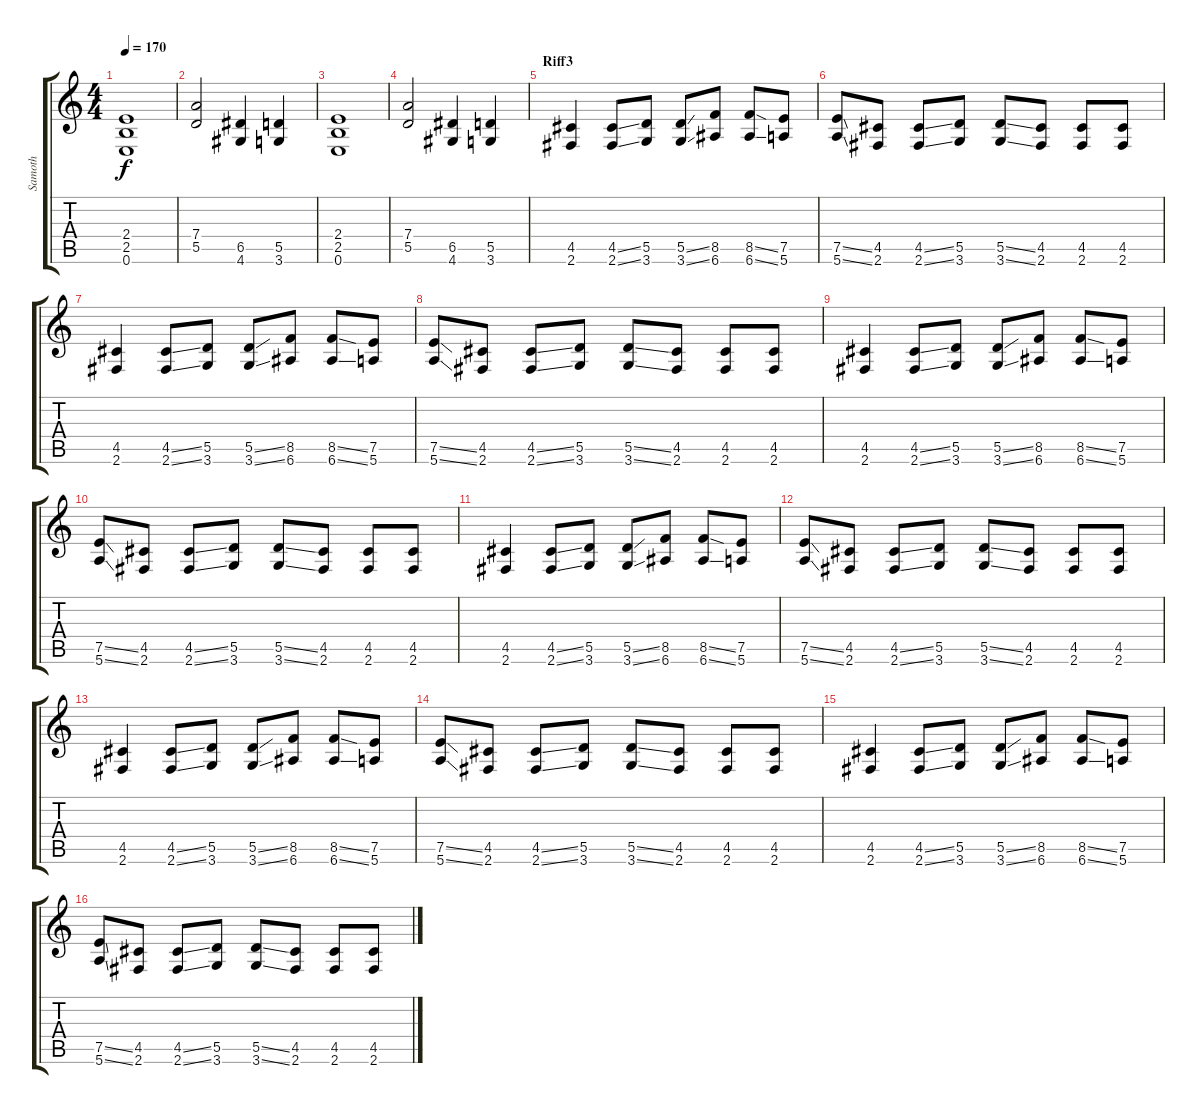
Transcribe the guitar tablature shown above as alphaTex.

\track ("Samoth" "Samoth") {instrument distortionguitar}
\staff {score tabs}
\tuning (E4 B3 G3 D3 A2 E2) {hide}
\ts (4 4)
\tempo 170
\clef g2
\ks c
(2.4 2.5 0.6).1{dy f} |
(7.4 5.5).2 (6.5 4.6).4 (5.5 3.6).4 |
(2.4 2.5 0.6).1 |
(7.4 5.5).2 (6.5 4.6).4 (5.5 3.6).4 |
\section ("" "Riff3")
(4.5 2.6).4 (4.5{ss} 2.6{ss}).8 (5.5 3.6).8 (5.5{ss} 3.6{ss}).8 (8.5 6.6).8 (8.5{ss} 6.6{ss}).8 (7.5 5.6).8 |
(7.5{ss} 5.6{ss}).8 (4.5 2.6).8 (4.5{ss} 2.6{ss}).8 (5.5 3.6).8 (5.5{ss} 3.6{ss}).8 (4.5 2.6).8 (4.5 2.6).8 (4.5 2.6).8 |
(4.5 2.6).4 (4.5{ss} 2.6{ss}).8 (5.5 3.6).8 (5.5{ss} 3.6{ss}).8 (8.5 6.6).8 (8.5{ss} 6.6{ss}).8 (7.5 5.6).8 |
(7.5{ss} 5.6{ss}).8 (4.5 2.6).8 (4.5{ss} 2.6{ss}).8 (5.5 3.6).8 (5.5{ss} 3.6{ss}).8 (4.5 2.6).8 (4.5 2.6).8 (4.5 2.6).8 |
(4.5 2.6).4 (4.5{ss} 2.6{ss}).8 (5.5 3.6).8 (5.5{ss} 3.6{ss}).8 (8.5 6.6).8 (8.5{ss} 6.6{ss}).8 (7.5 5.6).8 |
(7.5{ss} 5.6{ss}).8 (4.5 2.6).8 (4.5{ss} 2.6{ss}).8 (5.5 3.6).8 (5.5{ss} 3.6{ss}).8 (4.5 2.6).8 (4.5 2.6).8 (4.5 2.6).8 |
(4.5 2.6).4 (4.5{ss} 2.6{ss}).8 (5.5 3.6).8 (5.5{ss} 3.6{ss}).8 (8.5 6.6).8 (8.5{ss} 6.6{ss}).8 (7.5 5.6).8 |
(7.5{ss} 5.6{ss}).8 (4.5 2.6).8 (4.5{ss} 2.6{ss}).8 (5.5 3.6).8 (5.5{ss} 3.6{ss}).8 (4.5 2.6).8 (4.5 2.6).8 (4.5 2.6).8 |
(4.5 2.6).4 (4.5{ss} 2.6{ss}).8 (5.5 3.6).8 (5.5{ss} 3.6{ss}).8 (8.5 6.6).8 (8.5{ss} 6.6{ss}).8 (7.5 5.6).8 |
(7.5{ss} 5.6{ss}).8 (4.5 2.6).8 (4.5{ss} 2.6{ss}).8 (5.5 3.6).8 (5.5{ss} 3.6{ss}).8 (4.5 2.6).8 (4.5 2.6).8 (4.5 2.6).8 |
(4.5 2.6).4 (4.5{ss} 2.6{ss}).8 (5.5 3.6).8 (5.5{ss} 3.6{ss}).8 (8.5 6.6).8 (8.5{ss} 6.6{ss}).8 (7.5 5.6).8 |
(7.5{ss} 5.6{ss}).8 (4.5 2.6).8 (4.5{ss} 2.6{ss}).8 (5.5 3.6).8 (5.5{ss} 3.6{ss}).8 (4.5 2.6).8 (4.5 2.6).8 (4.5 2.6).8
